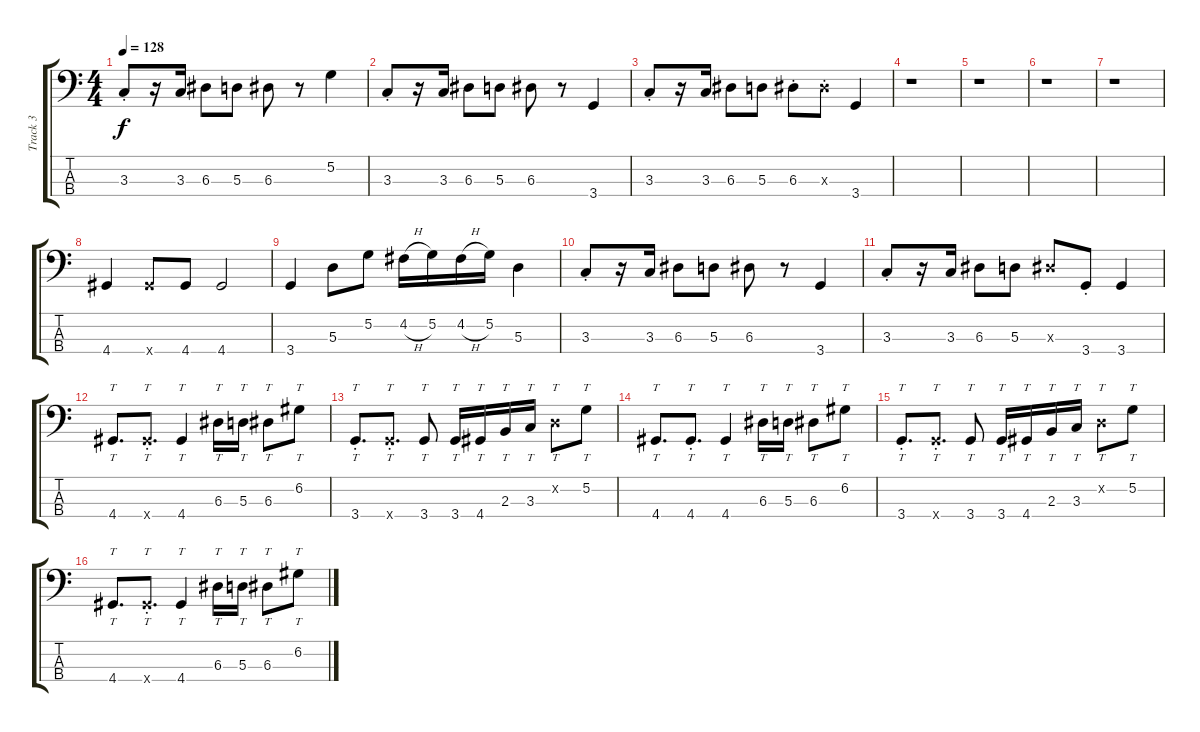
\track ("Track 3" "Track 3") {instrument electricbassfinger}
\staff {score tabs}
\tuning (G2 D2 A1 E1) {hide}
\ts (4 4)
\tempo 128
\clef f4
\ks c
3.3{st}.8{dy f} r.16 3.3.16 6.3.8 5.3.8 6.3.8 r.8 5.2.4 |
3.3{st}.8 r.16 3.3.16 6.3.8 5.3.8 6.3.8 r.8 3.4.4 |
3.3{st}.8 r.16 3.3.16 6.3.8 5.3.8 6.3{st}.8 6.3{st x}.8 3.4.4 |
r.1 |
r.1 |
r.1 |
r.1 |
4.4.4 4.4{x}.8 4.4.8 4.4.2 |
3.4.4 5.3.8 5.2.8 4.2{h}.16 5.2.16 4.2{h}.16 5.2.16 5.3.4 |
3.3{st}.8 r.16 3.3.16 6.3.8 5.3.8 6.3.8 r.8 3.4.4 |
3.3{st}.8 r.16 3.3.16 6.3.8 5.3.8 6.3{x}.8 3.4{st}.8 3.4.4 |
4.4.8{tt d} 4.4{st x}.8{tt d} 4.4.4{tt} 6.3.16{tt} 5.3.16{tt} 6.3.8{tt} 6.2.8{tt} |
3.4{st}.8{tt d} 3.4{st x}.8{tt d} 3.4.8{tt} 3.4.16{tt} 4.4.16{tt} 2.3.16{tt} 3.3.16{tt} 0.2{x}.8{tt} 5.2.8{tt} |
4.4.8{tt d} 4.4{st}.8{tt d} 4.4.4{tt} 6.3.16{tt} 5.3.16{tt} 6.3.8{tt} 6.2.8{tt} |
3.4{st}.8{tt d} 3.4{st x}.8{tt d} 3.4.8{tt} 3.4.16{tt} 4.4.16{tt} 2.3.16{tt} 3.3.16{tt} 0.2{x}.8{tt} 5.2.8{tt} |
4.4.8{tt d} 4.4{st x}.8{tt d} 4.4.4{tt} 6.3.16{tt} 5.3.16{tt} 6.3.8{tt} 6.2.8{tt}
